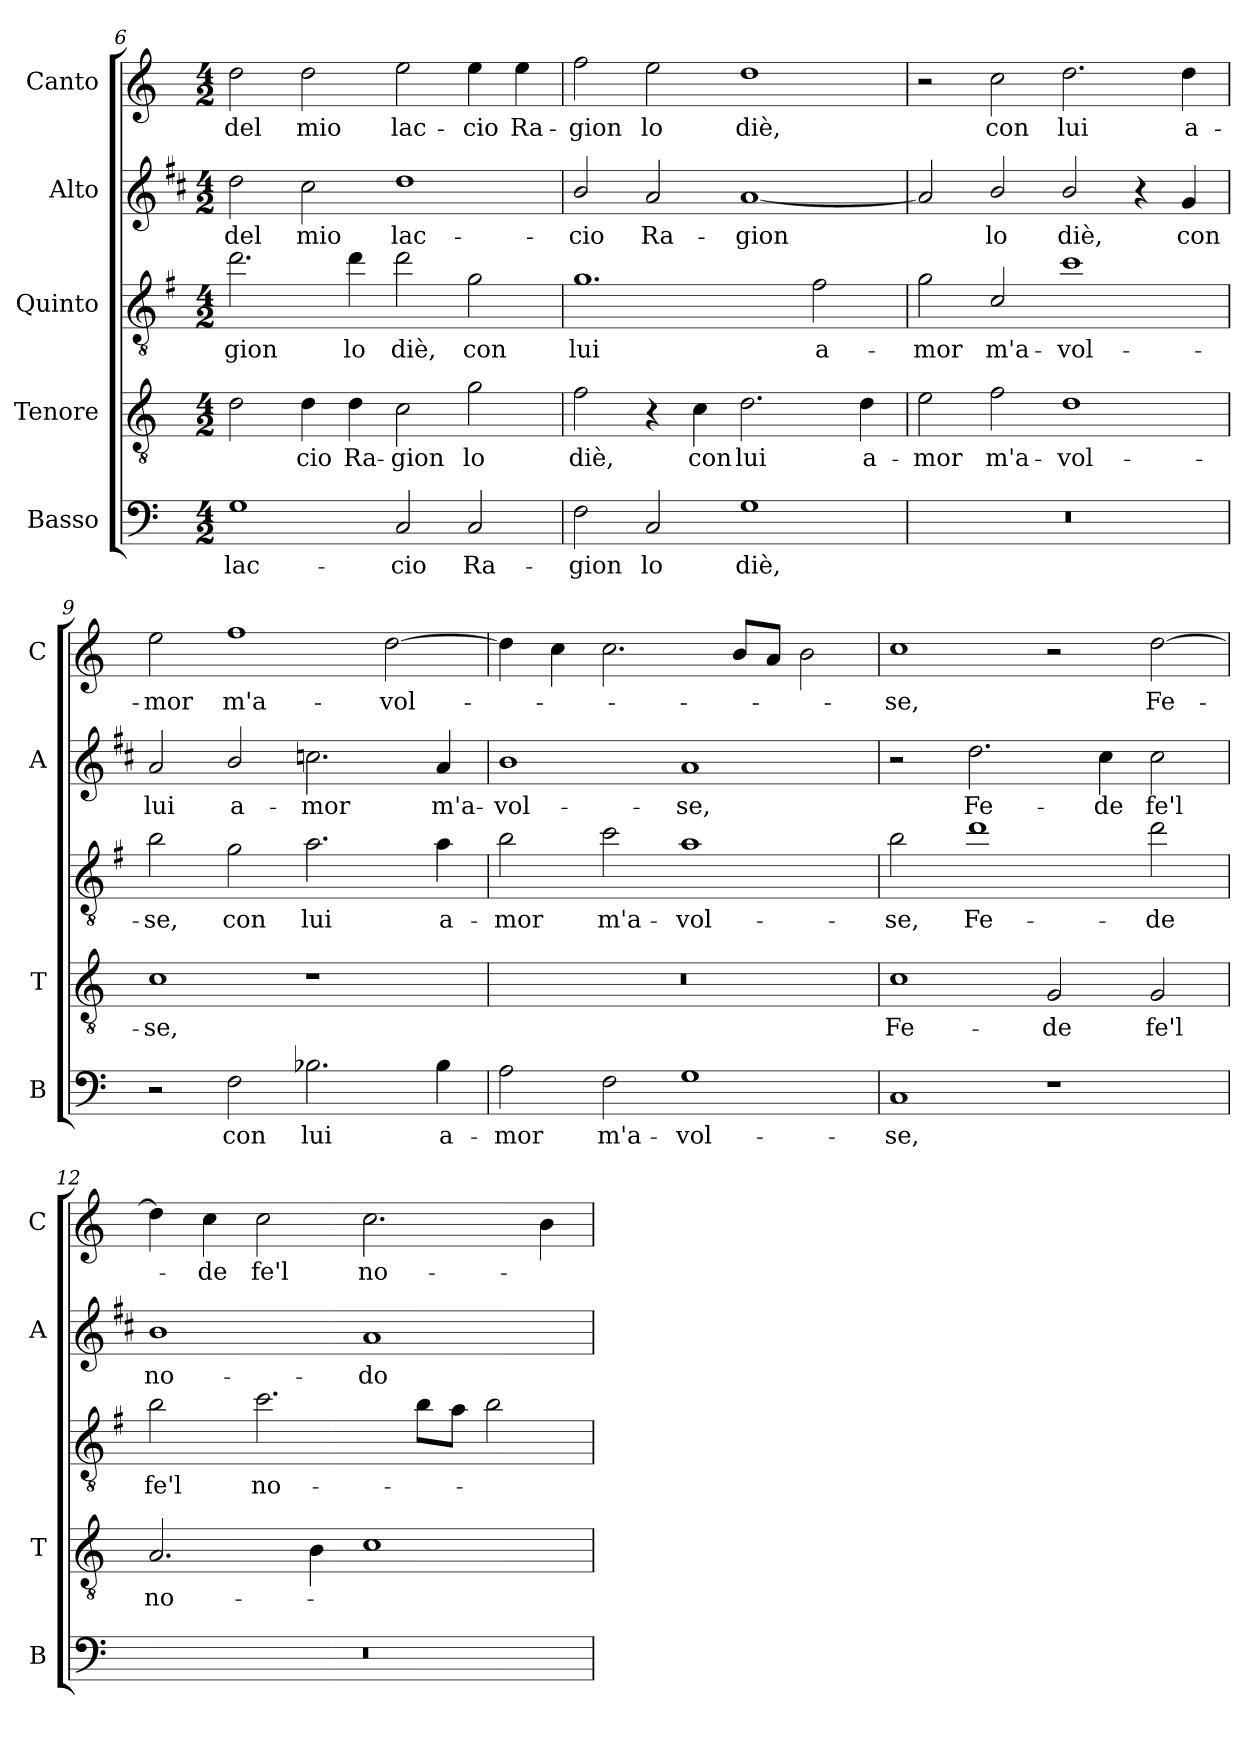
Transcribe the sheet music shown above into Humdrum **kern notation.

**kern	**text	**kern	**text	**kern	**text	**kern	**text	**kern	**text
*part5	*part5	*part4	*part4	*part3	*part3	*part2	*part2	*part1	*part1
*staff5	*staff5	*staff4	*staff4	*staff3	*staff3	*staff2	*staff2	*staff1	*staff1
*I"Basso	*	*I"Tenore	*	*I"Quinto	*	*I"Alto	*	*I"Canto	*
*I'B	*	*I'T	*	*	*	*I'A	*	*I'C	*
*clefF4	*	*clefGv2	*	*clefGv2	*	*clefG2	*	*clefG2	*
*	*	*	*	*ITrd4c7	*	*ITrd1c2	*	*	*
*k[]	*	*k[]	*	*k[]	*	*k[]	*	*k[]	*
*C:	*	*C:	*	*C:	*	*C:	*	*C:	*
*M4/2	*	*M4/2	*	*M4/2	*	*M4/2	*	*M4/2	*
=6	=6	=6	=6	=6	=6	=6	=6	=6	=6
!	!LO:LY:b	!	!	!	!LO:LY:b	!	!LO:LY:b	!	!LO:LY:b
1G	lac-	2d\	.	2.g\	-gion	2cc\	del	2dd\	del
!	!	!	!LO:LY:b	!	!	!	!LO:LY:b	!	!LO:LY:b
.	.	4d\	-cio	.	.	2b\	mio	2dd\	mio
!	!	!	!LO:LY:b	!	!LO:LY:b	!	!	!	!
.	.	4d\	Ra-	4g\	lo	.	.	.	.
!	!LO:LY:b	!	!LO:LY:b	!	!LO:LY:b	!	!LO:LY:b	!	!LO:LY:b
2C/	-cio	2c\	-gion	2g\	diè,	1cc	lac-	2ee\	lac-
!	!LO:LY:b	!	!LO:LY:b	!	!LO:LY:b	!	!	!	!LO:LY:b
2C/	Ra-	2g\	lo	2c\	con	.	.	4ee\	-cio
!	!	!	!	!	!	!	!	!	!LO:LY:b
.	.	.	.	.	.	.	.	4ee\	Ra-
=7	=7	=7	=7	=7	=7	=7	=7	=7	=7
!	!LO:LY:b	!	!LO:LY:b	!	!LO:LY:b	!	!LO:LY:b	!	!LO:LY:b
2F\	-gion	2f\	diè,	1.c	lui	2a/	-cio	2ff\	-gion
!	!LO:LY:b	!	!	!	!	!	!LO:LY:b	!	!LO:LY:b
2C/	lo	4r	.	.	.	2g/	Ra-	2ee\	lo
!	!	!	!LO:LY:b	!	!	!	!	!	!
.	.	4c\	con	.	.	.	.	.	.
!	!LO:LY:b	!	!LO:LY:b	!	!	!	!LO:LY:b	!	!LO:LY:b
1G	diè,	2.d\	lui	.	.	[1g	-gion	1dd	diè,
!	!	!	!	!	!LO:LY:b	!	!	!	!
.	.	.	.	2B\	a-	.	.	.	.
!	!	!	!LO:LY:b	!	!	!	!	!	!
.	.	4d\	a-	.	.	.	.	.	.
=8	=8	=8	=8	=8	=8	=8	=8	=8	=8
!	!	!	!LO:LY:b	!	!LO:LY:b	!	!	!	!
0r	.	2e\	-mor	2c\	-mor	2g/]	.	2r	.
!	!	!	!LO:LY:b	!	!LO:LY:b	!	!LO:LY:b	!	!LO:LY:b
.	.	2f\	m'a-	2F/	m'a-	2a/	lo	2cc\	con
!	!	!	!LO:LY:b	!	!LO:LY:b	!	!LO:LY:b	!	!LO:LY:b
.	.	1d	-vol-	1f	-vol-	2a/	diè,	2.dd\	lui
.	.	.	.	.	.	4r	.	.	.
!	!	!	!	!	!	!	!LO:LY:b	!	!LO:LY:b
.	.	.	.	.	.	4f/	con	4dd\	a-
!!LO:PB:g=z
=9	=9	=9	=9	=9	=9	=9	=9	=9	=9
!	!	!	!LO:LY:b	!	!LO:LY:b	!	!LO:LY:b	!	!LO:LY:b
2r	.	1c	-se,	2e\	-se,	2g/	lui	2ee\	-mor
!	!LO:LY:b	!	!	!	!LO:LY:b	!	!LO:LY:b	!	!LO:LY:b
2F\	con	.	.	2c\	con	2a/	a-	1ff	m'a-
!	!LO:LY:b	!	!	!	!LO:LY:b	!	!LO:LY:b	!	!
2.B-X\	lui	1r	.	2.d\	lui	2.b-X\	-mor	.	.
!	!	!	!	!	!	!	!	!	!LO:LY:b
.	.	.	.	.	.	.	.	[2dd\	-vol-
!	!LO:LY:b	!	!	!	!LO:LY:b	!	!LO:LY:b	!	!
4B-\	a-	.	.	4d\	a-	4g/	m'a-	.	.
=10	=10	=10	=10	=10	=10	=10	=10	=10	=10
!	!LO:LY:b	!	!	!	!LO:LY:b	!	!LO:LY:b	!	!
2A\	-mor	0r	.	2e\	-mor	1a	-vol-	4dd\]	.
.	.	.	.	.	.	.	.	4cc\	.
!	!LO:LY:b	!	!	!	!LO:LY:b	!	!	!	!
2F\	m'a-	.	.	2f\	m'a-	.	.	2.cc\	.
!	!LO:LY:b	!	!	!	!LO:LY:b	!	!LO:LY:b	!	!
1G	-vol-	.	.	1d	-vol-	1g	-se,	.	.
.	.	.	.	.	.	.	.	8b/L	.
.	.	.	.	.	.	.	.	8a/J	.
.	.	.	.	.	.	.	.	2b\	.
=11	=11	=11	=11	=11	=11	=11	=11	=11	=11
!	!LO:LY:b	!	!LO:LY:b	!	!LO:LY:b	!	!	!	!LO:LY:b
1C	-se,	1c	Fe-	2e\	-se,	2r	.	1cc	-se,
!	!	!	!	!	!LO:LY:b	!	!LO:LY:b	!	!
.	.	.	.	1g	Fe-	2.cc\	Fe-	.	.
!	!	!	!LO:LY:b	!	!	!	!	!	!
1r	.	2G/	-de	.	.	.	.	2r	.
!	!	!	!	!	!	!	!LO:LY:b	!	!
.	.	.	.	.	.	4b\	-de	.	.
!	!	!	!LO:LY:b	!	!LO:LY:b	!	!LO:LY:b	!	!LO:LY:b
.	.	2G/	fe'l	2g\	-de	2b\	fe'l	[2dd\	Fe-
=12	=12	=12	=12	=12	=12	=12	=12	=12	=12
!	!	!	!LO:LY:b	!	!LO:LY:b	!	!LO:LY:b	!	!
0r	.	2.A/	no-	2e\	fe'l	1a	no-	4dd\]	.
!	!	!	!	!	!	!	!	!	!LO:LY:b
.	.	.	.	.	.	.	.	4cc\	-de
!	!	!	!	!	!LO:LY:b	!	!	!	!LO:LY:b
.	.	.	.	2.f\	no-	.	.	2cc\	fe'l
.	.	4B\	.	.	.	.	.	.	.
!	!	!	!	!	!	!	!LO:LY:b	!	!LO:LY:b
.	.	1c	.	.	.	1g	-do	2.cc\	no-
.	.	.	.	8e\L	.	.	.	.	.
.	.	.	.	8d\J	.	.	.	.	.
.	.	.	.	2e\	.	.	.	.	.
.	.	.	.	.	.	.	.	4b\	.
=	=	=	=	=	=	=	=	=	=
*-	*-	*-	*-	*-	*-	*-	*-	*-	*-
